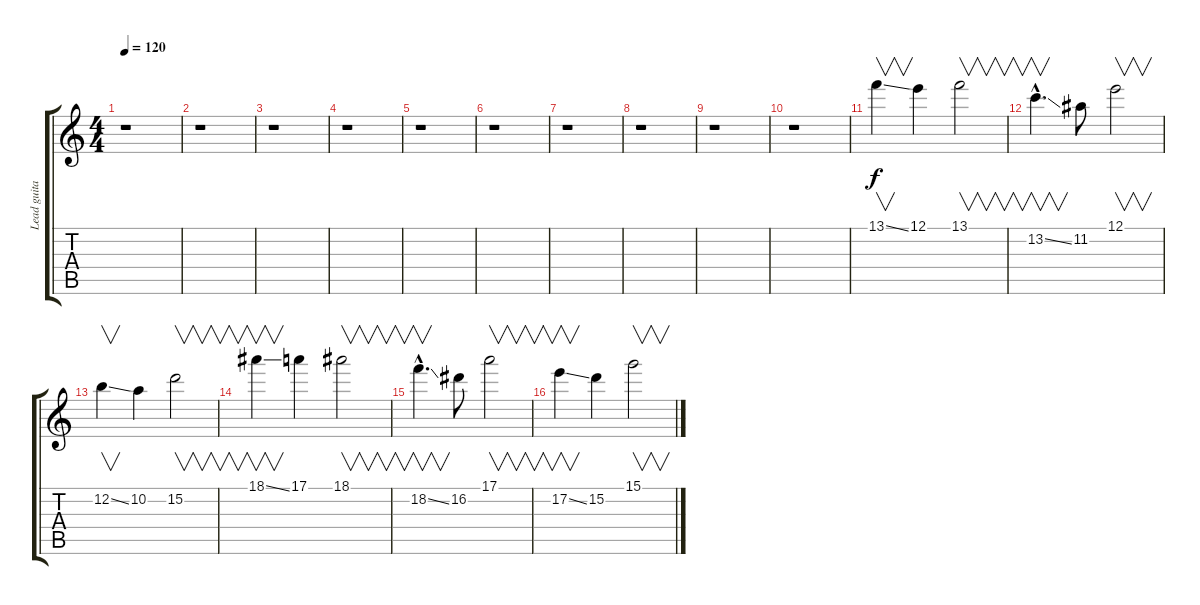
\track ("Lead guitar" "Lead guita") {instrument overdrivenguitar}
\staff {score tabs}
\tuning (E4 B3 G3 D3 A2 E2) {hide}
\ts (4 4)
\tempo 120
\clef g2
\ks c
r.1{dy f} |
r.1 |
r.1 |
r.1 |
r.1 |
r.1 |
r.1 |
r.1 |
r.1 |
r.1 |
13.1{ss}.4{v} 12.1.4 13.1.2{v} |
13.2{ss hac}.4{v d} 11.2.8 12.1.2{v} |
12.2{ss}.4{v} 10.2.4 15.2.2{v} |
18.1{ss}.4{v} 17.1.4 18.1.2{v} |
18.2{ss hac}.4{v d} 16.2.8 17.1.2{v} |
17.2{ss}.4{v} 15.2.4 15.1.2{v}
